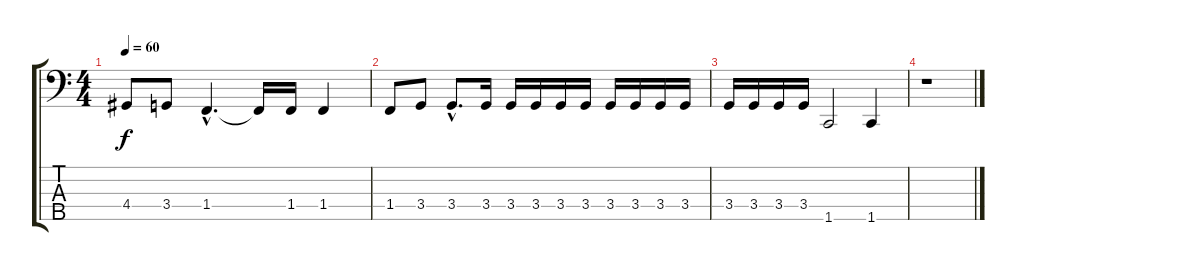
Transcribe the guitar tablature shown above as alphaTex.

\track "" {instrument electricbassfinger}
\staff {score tabs}
\tuning (G2 D2 A1 E1 B0) {hide}
\ts (4 4)
\tempo 60
\clef f4
\ks c
4.4.8{dy f} 3.4.8 1.4{hac}.4{d} 1.4{t}.16 1.4.16 1.4.4 |
1.4.8 3.4.8 3.4{hac}.8{d} 3.4.16 3.4.16 3.4.16 3.4.16 3.4.16 3.4.16 3.4.16 3.4.16 3.4.16 |
3.4.16 3.4.16 3.4.16 3.4.16 1.5.2 1.5.4 |
r.1
